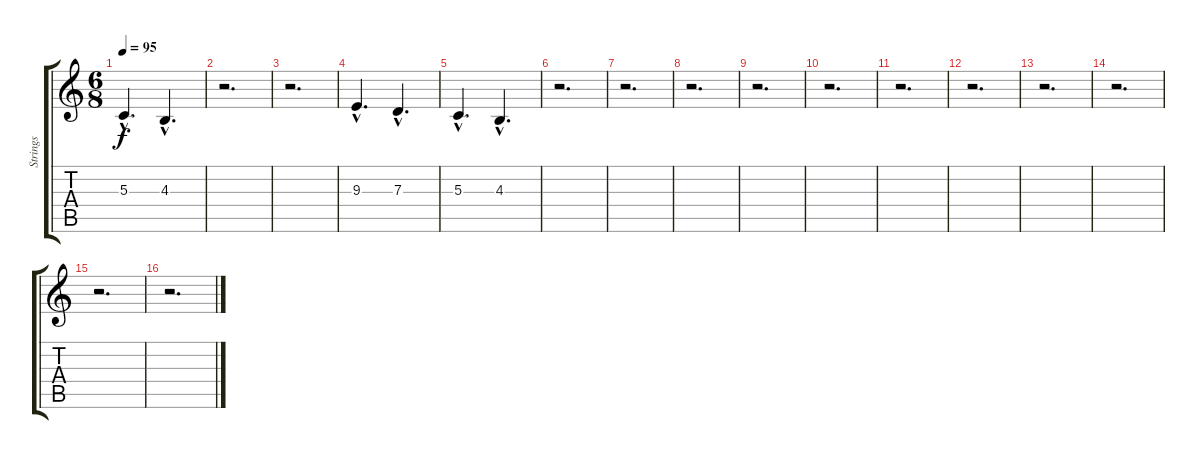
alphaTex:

\track ("Strings" "Strings") {instrument stringensemble1}
\staff {score tabs}
\tuning (E4 B3 G3 D3 A2 E2) {hide}
\ts (6 8)
\tempo 95
\clef g2
\ks c
5.3{hac}.4{d dy f} 4.3{hac}.4{d} |
r.2{d} |
r.2{d} |
9.3{hac}.4{d} 7.3{hac}.4{d} |
5.3{hac}.4{d} 4.3{hac}.4{d} |
r.2{d} |
r.2{d} |
r.2{d} |
r.2{d} |
r.2{d} |
r.2{d} |
r.2{d} |
r.2{d} |
r.2{d} |
r.2{d} |
r.2{d}
